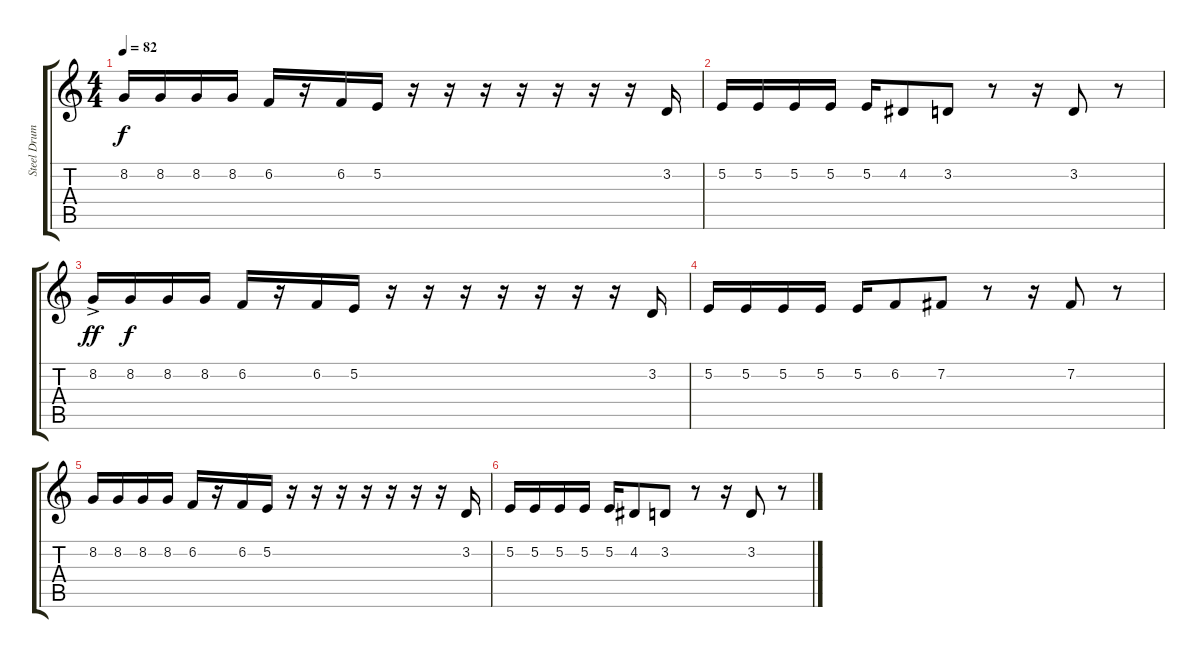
\track ("Steel Drums" "Steel Drum") {instrument steeldrums}
\staff {score tabs}
\tuning (E4 B3 G3 D3 A2 E2) {hide}
\ts (4 4)
\tempo 82
\clef g2
\ks c
8.2.16{dy f} 8.2.16 8.2.16 8.2.16 6.2.16 r.16 6.2.16 5.2.16 r.16 r.16 r.16 r.16 r.16 r.16 r.16 3.2.16 |
5.2.16 5.2.16 5.2.16 5.2.16 5.2.16 4.2.8 3.2.8 r.8 r.16 3.2.8 r.8 |
8.2{ac}.16{dy ff} 8.2.16{dy f} 8.2.16 8.2.16 6.2.16 r.16 6.2.16 5.2.16 r.16 r.16 r.16 r.16 r.16 r.16 r.16 3.2.16 |
5.2.16 5.2.16 5.2.16 5.2.16 5.2.16 6.2.8 7.2.8 r.8 r.16 7.2.8 r.8 |
8.2.16 8.2.16 8.2.16 8.2.16 6.2.16 r.16 6.2.16 5.2.16 r.16 r.16 r.16 r.16 r.16 r.16 r.16 3.2.16 |
5.2.16 5.2.16 5.2.16 5.2.16 5.2.16 4.2.8 3.2.8 r.8 r.16 3.2.8 r.8
